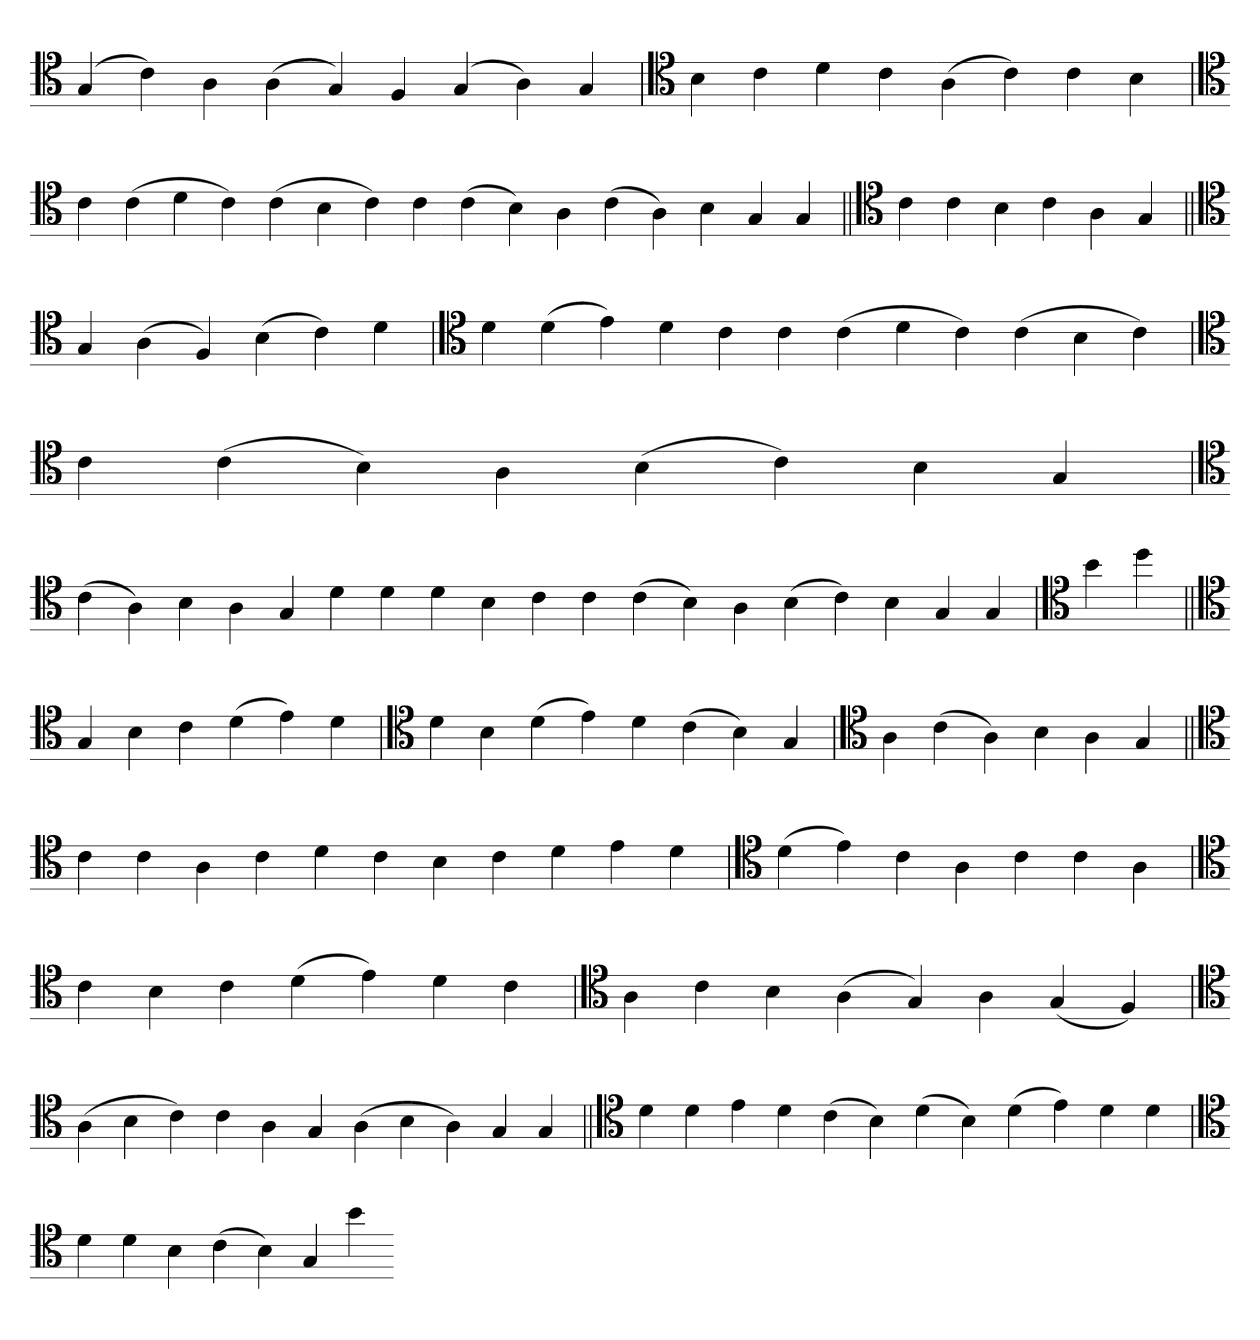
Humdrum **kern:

**kern
*part1
*staff1
*clefC4
=
(4G
4c)
4A
(4A
4G)
4F
(4G
4A)
4G
=`
*clefC4
4B
4c
4d
4c
(4A
4c)
4c
4B
='
*clefC4
4c
(4c
4d
4c)
(4c
4B
4c)
4c
(4c
4B)
4A
(4c
4A)
4B
4G
4G
=||
*clefC4
4c
4c
4B
4c
4A
4G
=||
*clefC4
4G
(4A
4F)
(4B
4c)
4d
=`
*clefC4
4d
(4d
4e)
4d
4c
4c
(4c
4d
4c)
(4c
4B
4c)
='
*clefC4
4c
(4c
4B)
4A
(4B
4c)
4B
4G
=`
*clefC4
(4c
4A)
4B
4A
4G
4d
4d
4d
4B
4c
4c
(4c
4B)
4A
(4B
4c)
4B
4G
4G
='
*clefC4
4b
4dd
=||
*clefC4
4G
4B
4c
(4d
4e)
4d
=`
*clefC4
4d
4B
(4d
4e)
4d
(4c
4B)
4G
='
*clefC4
4A
(4c
4A)
4B
4A
4G
=||
*clefC4
4c
4c
4A
4c
4d
4c
4B
4c
4d
4e
4d
=`
*clefC4
(4d
4e)
4c
4A
4c
4c
4A
='
*clefC4
4c
4B
4c
(4d
4e)
4d
4c
=`
*clefC4
4A
4c
4B
(4A
4G)
4A
(4G
4F)
=`
*clefC4
(4A
4B
4c)
4c
4A
4G
(4A
4B
4A)
4G
4G
=||
*clefC4
4d
4d
4e
4d
(4c
4B)
(4d
4B)
(4d
4e)
4d
4d
=`
*clefC4
4d
4d
4B
(4c
4B)
4G
4b
=-
*-
